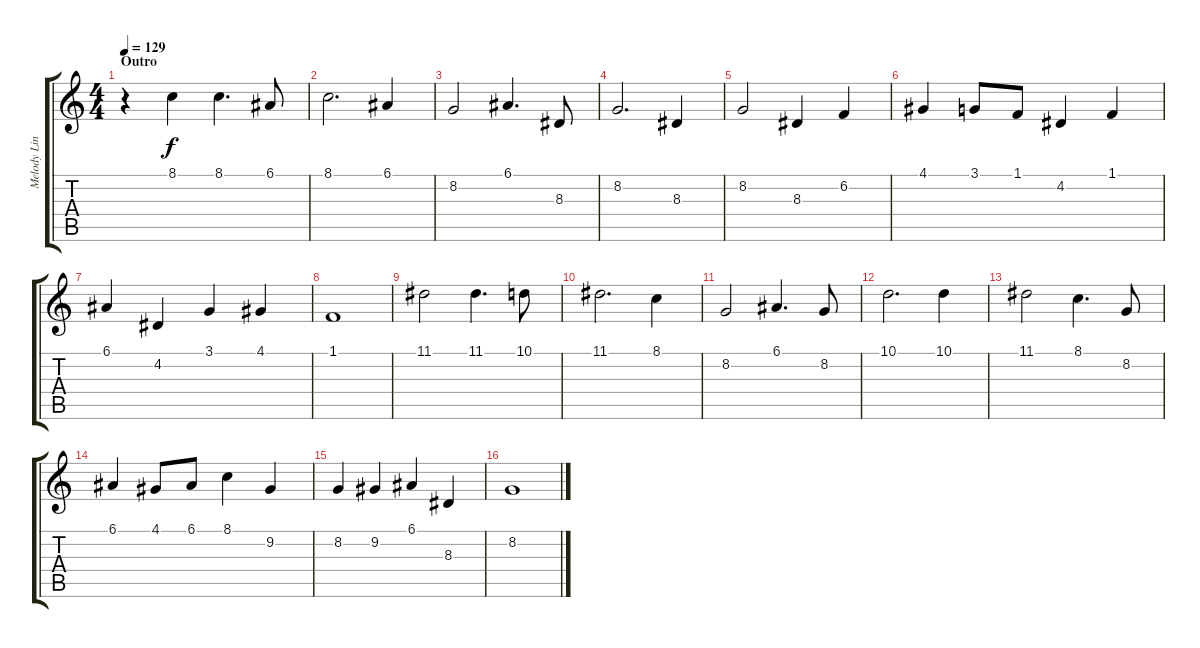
\track ("Melody Line" "Melody Lin") {instrument acousticgrandpiano}
\staff {score tabs}
\tuning (E4 B3 G3 D3 A2 E2) {hide}
\ts (4 4)
\section ("" "Outro")
\tempo 129
\clef g2
\ks c
r.4{dy f} 8.1.4 8.1.4{d} 6.1.8 |
8.1.2{d} 6.1.4 |
8.2.2 6.1.4{d} 8.3.8 |
8.2.2{d} 8.3.4 |
8.2.2 8.3.4 6.2.4 |
4.1.4 3.1.8 1.1.8 4.2.4 1.1.4 |
6.1.4 4.2.4 3.1.4 4.1.4 |
1.1.1 |
11.1.2 11.1.4{d} 10.1.8 |
11.1.2{d} 8.1.4 |
8.2.2 6.1.4{d} 8.2.8 |
10.1.2{d} 10.1.4 |
11.1.2 8.1.4{d} 8.2.8 |
6.1.4 4.1.8 6.1.8 8.1.4 9.2.4 |
8.2.4 9.2.4 6.1.4 8.3.4 |
8.2.1
